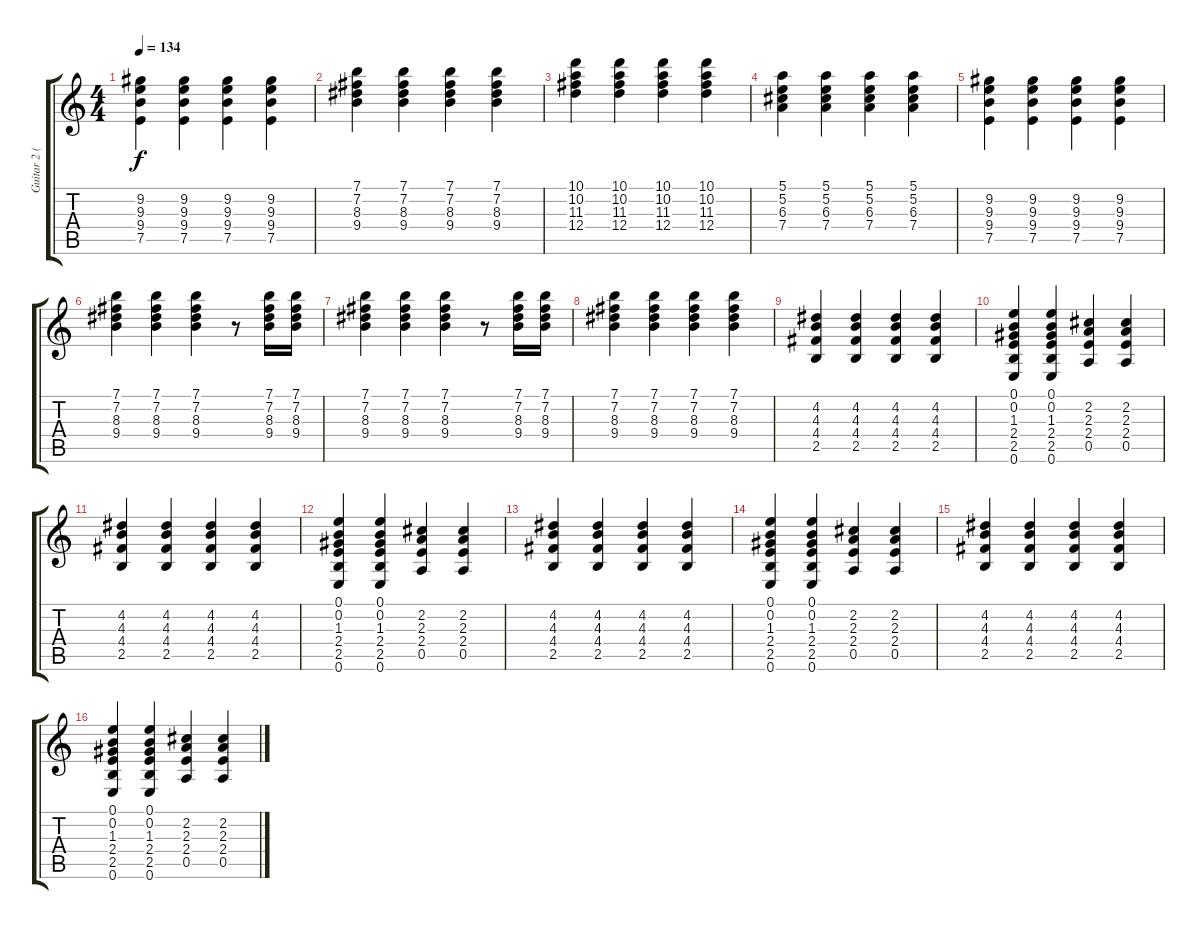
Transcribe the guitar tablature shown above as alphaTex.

\track ("Guitar 2 (overdriven)" "Guitar 2 (") {instrument overdrivenguitar}
\staff {score tabs}
\tuning (E4 B3 G3 D3 A2 E2) {hide}
\ts (4 4)
\tempo 134
\clef g2
\ks c
(9.2 9.3 9.4 7.5).4{dy f} (9.2 9.3 9.4 7.5).4 (9.2 9.3 9.4 7.5).4 (9.2 9.3 9.4 7.5).4 |
(7.1 7.2 8.3 9.4).4 (7.1 7.2 8.3 9.4).4 (7.1 7.2 8.3 9.4).4 (7.1 7.2 8.3 9.4).4 |
(10.1 10.2 11.3 12.4).4 (10.1 10.2 11.3 12.4).4 (10.1 10.2 11.3 12.4).4 (10.1 10.2 11.3 12.4).4 |
(5.1 5.2 6.3 7.4).4 (5.1 5.2 6.3 7.4).4 (5.1 5.2 6.3 7.4).4 (5.1 5.2 6.3 7.4).4 |
(9.2 9.3 9.4 7.5).4 (9.2 9.3 9.4 7.5).4 (9.2 9.3 9.4 7.5).4 (9.2 9.3 9.4 7.5).4 |
(7.1 7.2 8.3 9.4).4 (7.1 7.2 8.3 9.4).4 (7.1 7.2 8.3 9.4).4 r.8 (7.1 7.2 8.3 9.4).16 (7.1 7.2 8.3 9.4).16 |
(7.1 7.2 8.3 9.4).4 (7.1 7.2 8.3 9.4).4 (7.1 7.2 8.3 9.4).4 r.8 (7.1 7.2 8.3 9.4).16 (7.1 7.2 8.3 9.4).16 |
(7.1 7.2 8.3 9.4).4 (7.1 7.2 8.3 9.4).4 (7.1 7.2 8.3 9.4).4 (7.1 7.2 8.3 9.4).4 |
(4.2 4.3 4.4 2.5).4 (4.2 4.3 4.4 2.5).4 (4.2 4.3 4.4 2.5).4 (4.2 4.3 4.4 2.5).4 |
(0.1 0.2 1.3 2.4 2.5 0.6).4 (0.1 0.2 1.3 2.4 2.5 0.6).4 (2.2 2.3 2.4 0.5).4 (2.2 2.3 2.4 0.5).4 |
(4.2 4.3 4.4 2.5).4 (4.2 4.3 4.4 2.5).4 (4.2 4.3 4.4 2.5).4 (4.2 4.3 4.4 2.5).4 |
(0.1 0.2 1.3 2.4 2.5 0.6).4 (0.1 0.2 1.3 2.4 2.5 0.6).4 (2.2 2.3 2.4 0.5).4 (2.2 2.3 2.4 0.5).4 |
(4.2 4.3 4.4 2.5).4 (4.2 4.3 4.4 2.5).4 (4.2 4.3 4.4 2.5).4 (4.2 4.3 4.4 2.5).4 |
(0.1 0.2 1.3 2.4 2.5 0.6).4 (0.1 0.2 1.3 2.4 2.5 0.6).4 (2.2 2.3 2.4 0.5).4 (2.2 2.3 2.4 0.5).4 |
(4.2 4.3 4.4 2.5).4 (4.2 4.3 4.4 2.5).4 (4.2 4.3 4.4 2.5).4 (4.2 4.3 4.4 2.5).4 |
(0.1 0.2 1.3 2.4 2.5 0.6).4 (0.1 0.2 1.3 2.4 2.5 0.6).4 (2.2 2.3 2.4 0.5).4 (2.2 2.3 2.4 0.5).4
